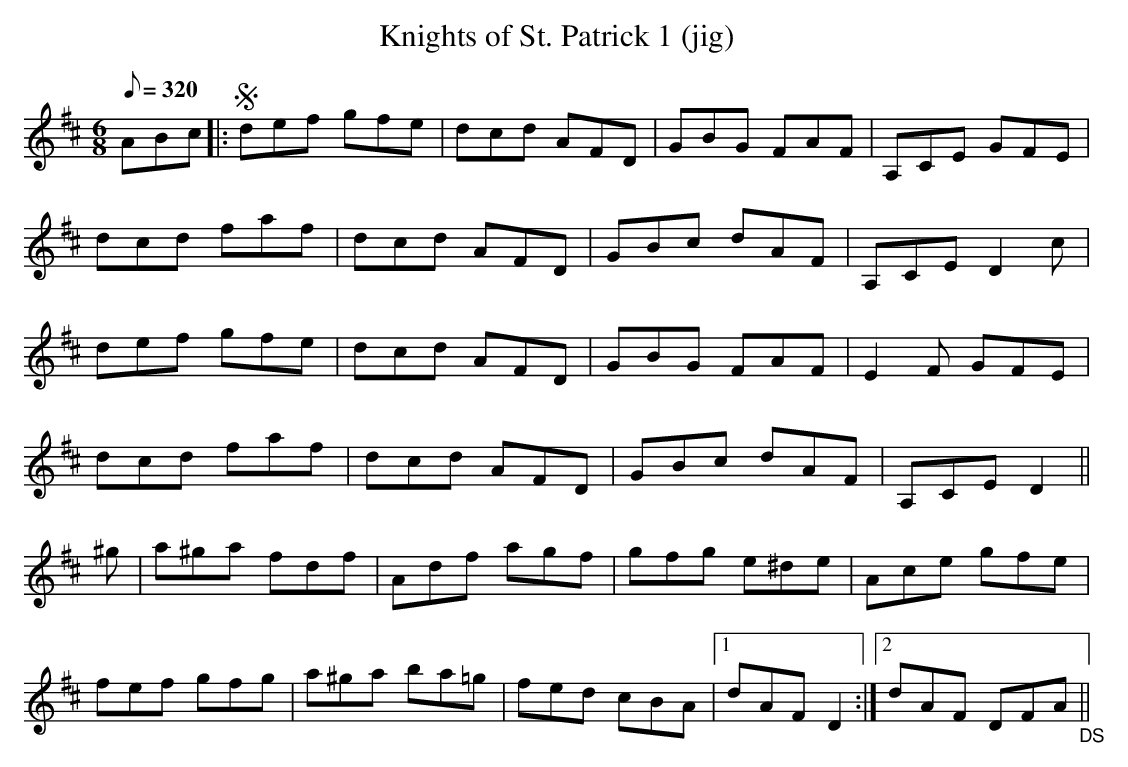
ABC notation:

X:1
T:Knights of St. Patrick 1 (jig) % nf<bb
L:1/8
M:6/8
Q:320
K:D major
ABc|:!segno!def gfe|dcd AFD|GBG FAF|A,CE GFE|
dcd faf|dcd AFD|GBc dAF|A,CE D2c|
def gfe|dcd AFD|GBG FAF|E2F GFE|
dcd faf|dcd AFD|GBc dAF|A,CE D2||
^g|a^ga fdf|Adf agf|gfg e^de|Ace gfe|
fef gfg|a^ga ba=g|fed cBA|1 dAF D2:|2 dAF DFA "_DS"||
